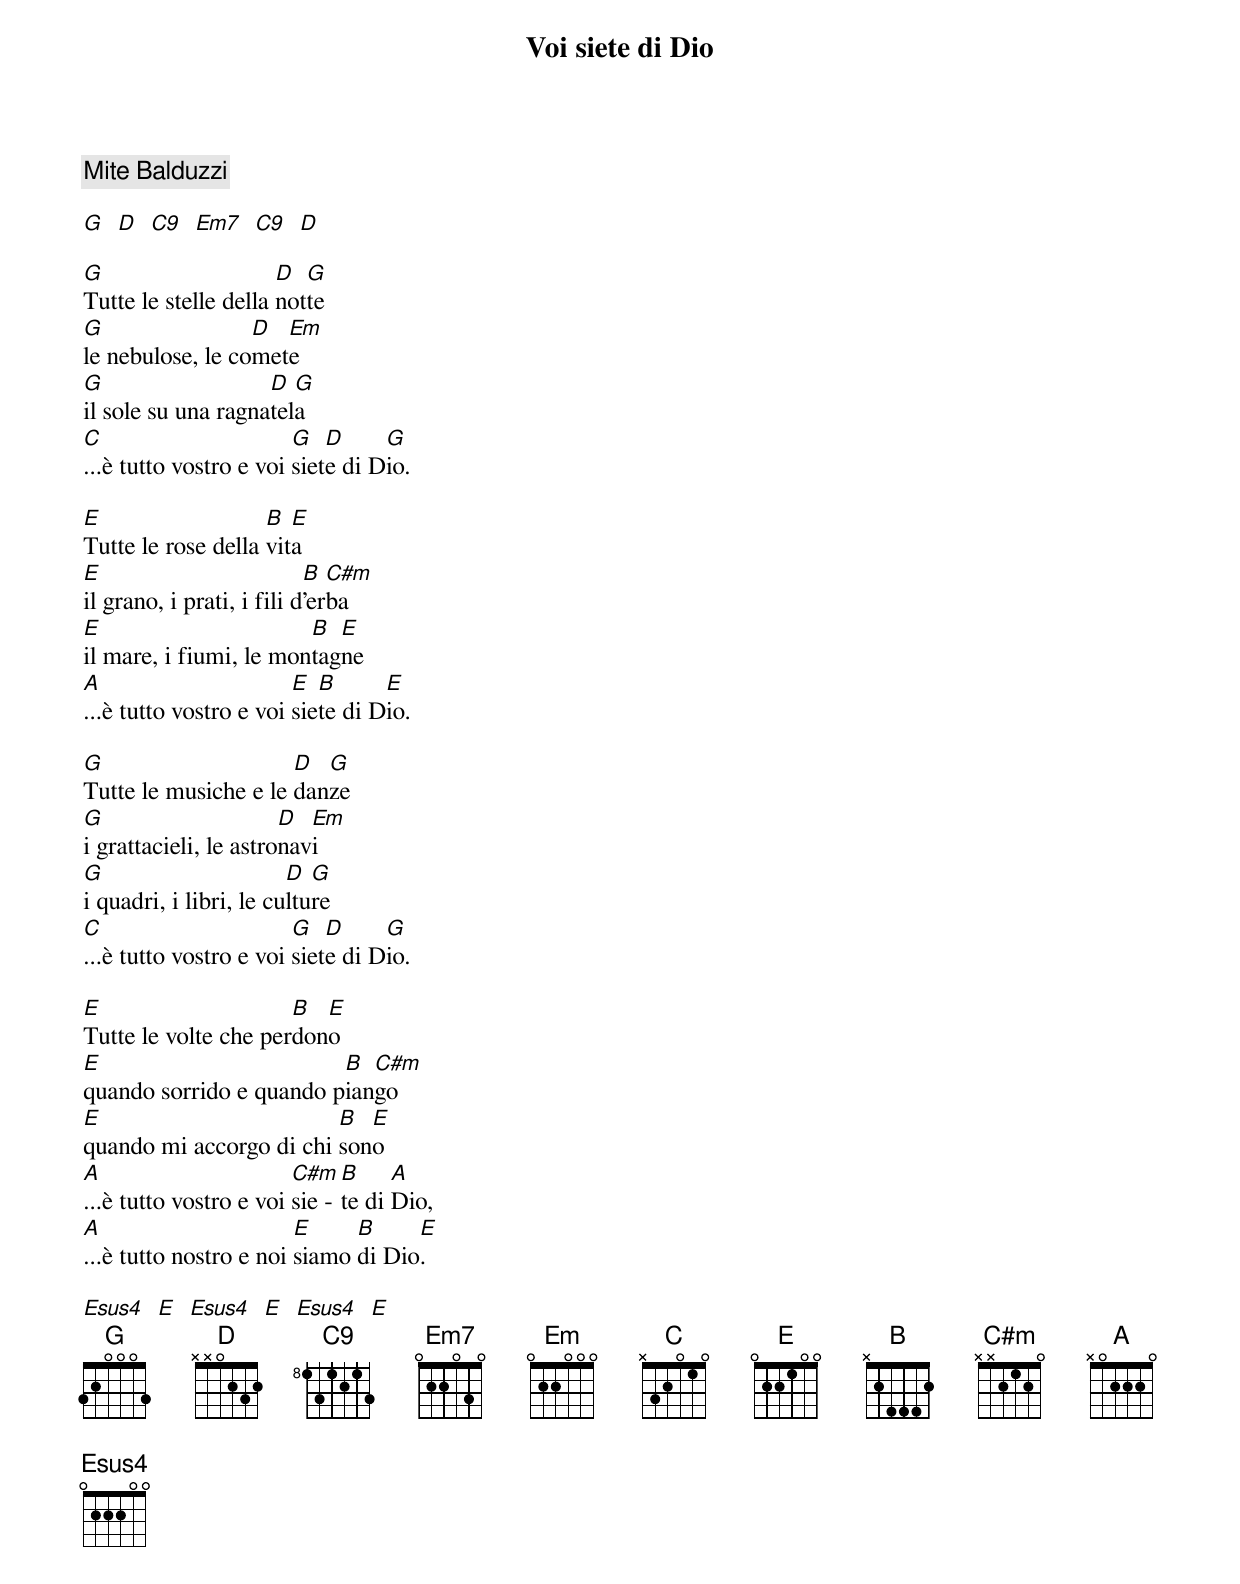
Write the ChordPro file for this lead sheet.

{title:Voi siete di Dio}
{c:Mite Balduzzi}

[G]  [D]  [C9]  [Em7]  [C9]  [D]

[G]Tutte le stelle della [D]not[G]te
[G]le nebulose, le co[D]met[Em]e
[G]il sole su una ragna[D]tel[G]a
[C]...è tutto vostro e voi [G]siet[D]e di D[G]io.

[E]Tutte le rose della [B]vit[E]a
[E]il grano, i prati, i fili d[B]'er[C#m]ba
[E]il mare, i fiumi, le mon[B]tag[E]ne
[A]...è tutto vostro e voi [E]sie[B]te di D[E]io.

[G]Tutte le musiche e le [D]dan[G]ze
[G]i grattacieli, le astro[D]nav[Em]i
[G]i quadri, i libri, le cu[D]ltu[G]re
[C]...è tutto vostro e voi [G]siet[D]e di D[G]io.

[E]Tutte le volte che per[B]don[E]o
[E]quando sorrido e quando p[B]ian[C#m]go
[E]quando mi accorgo di chi [B]son[E]o
[A]...è tutto vostro e voi [C#m]sie - [B]te di [A]Dio,
[A]...è tutto nostro e noi [E]siamo [B]di Dio[E].

[Esus4]  [E]  [Esus4]  [E]  [Esus4]  [E]
